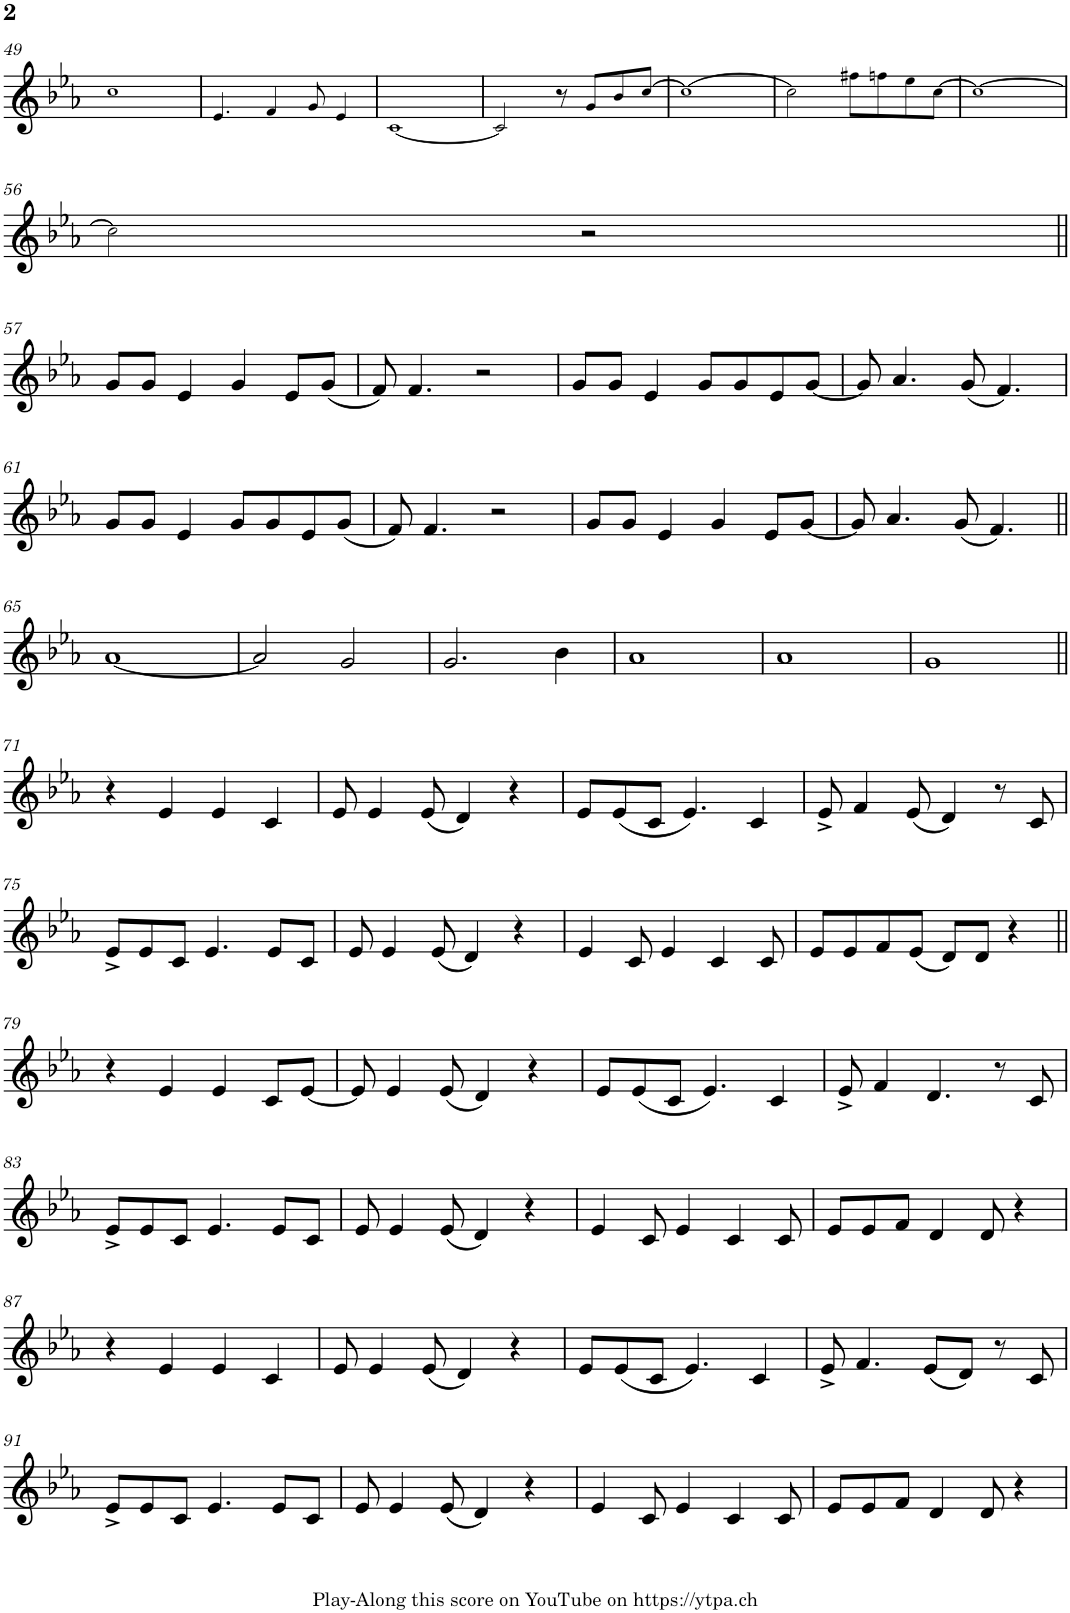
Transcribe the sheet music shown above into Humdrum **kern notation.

**kern
*part1
*staff1
*I"Piano
*I'Pno.
!!LO:PB:g=z
*clefG2
*k[b-e-a-]
*M4/4
=49
1cc!
=50
4.e-!/
4f!/
8g!/
4e-!/
=51
[1c!
=52
2c!/]
8r
8g!/L
8b-!/
[8cc!/J
=53
1cc!_
=54
2cc!\]
8ff#X!\L
8ffn!\
8ee-!\
[8cc!\J
=55
1cc!_
!!LO:LB:g=z
=56
2cc!\]
2r
!!LO:LB:g=z
=57||
8g/L
8g/J
4e-/
4g/
8e-/L
(8g/J
=58
8f/)
4.f/
2r
=59
8g/L
8g/J
4e-/
8g/L
8g/
8e-/
[8g/J
=60
8g/]
4.a-/
(8g/
4.f/)
!!LO:LB:g=z
=61
8g/L
8g/J
4e-/
8g/L
8g/
8e-/
(8g/J
=62
8f/)
4.f/
2r
=63
8g/L
8g/J
4e-/
4g/
8e-/L
[8g/J
=64
8g/]
4.a-/
(8g/
4.f/)
!!LO:LB:g=z
=65||
[1a-
=66
2a-/]
2g/
=67
2.g/
4b-\
=68
1a-
=69
1a-
=70
1g
!!LO:LB:g=z
=71||
4r
4e-/
4e-/
4c/
=72
8e-/
4e-/
(8e-/
4d/)
4r
=73
8e-/L
(8e-/
8c/J
4.e-/)
4c/
=74
8e-^/
4f/
(8e-/
4d/)
8r
8c/
!!LO:LB:g=z
=75
8e-^/L
8e-/
8c/J
4.e-/
8e-/L
8c/J
=76
8e-/
4e-/
(8e-/
4d/)
4r
=77
4e-/
8c/
4e-/
4c/
8c/
=78
8e-/L
8e-/
8f/
(8e-/J
8d/L)
8d/J
4r
!!LO:LB:g=z
=79||
4r
4e-/
4e-/
8c/L
[8e-/J
=80
8e-/]
4e-/
(8e-/
4d/)
4r
=81
8e-/L
(8e-/
8c/J
4.e-/)
4c/
=82
8e-^/
4f/
4.d/
8r
8c/
!!LO:LB:g=z
=83
8e-^/L
8e-/
8c/J
4.e-/
8e-/L
8c/J
=84
8e-/
4e-/
(8e-/
4d/)
4r
=85
4e-/
8c/
4e-/
4c/
8c/
=86
8e-/L
8e-/
8f/J
4d/
8d/
4r
!!LO:LB:g=z
=87
4r
4e-/
4e-/
4c/
=88
8e-/
4e-/
(8e-/
4d/)
4r
=89
8e-/L
(8e-/
8c/J
4.e-/)
4c/
=90
8e-^/
4.f/
(8e-/L
8d/J)
8r
8c/
!!LO:LB:g=z
=91
8e-^/L
8e-/
8c/J
4.e-/
8e-/L
8c/J
=92
8e-/
4e-/
(8e-/
4d/)
4r
=93
4e-/
8c/
4e-/
4c/
8c/
=94
8e-/L
8e-/
8f/J
4d/
8d/
4r
=
*-
